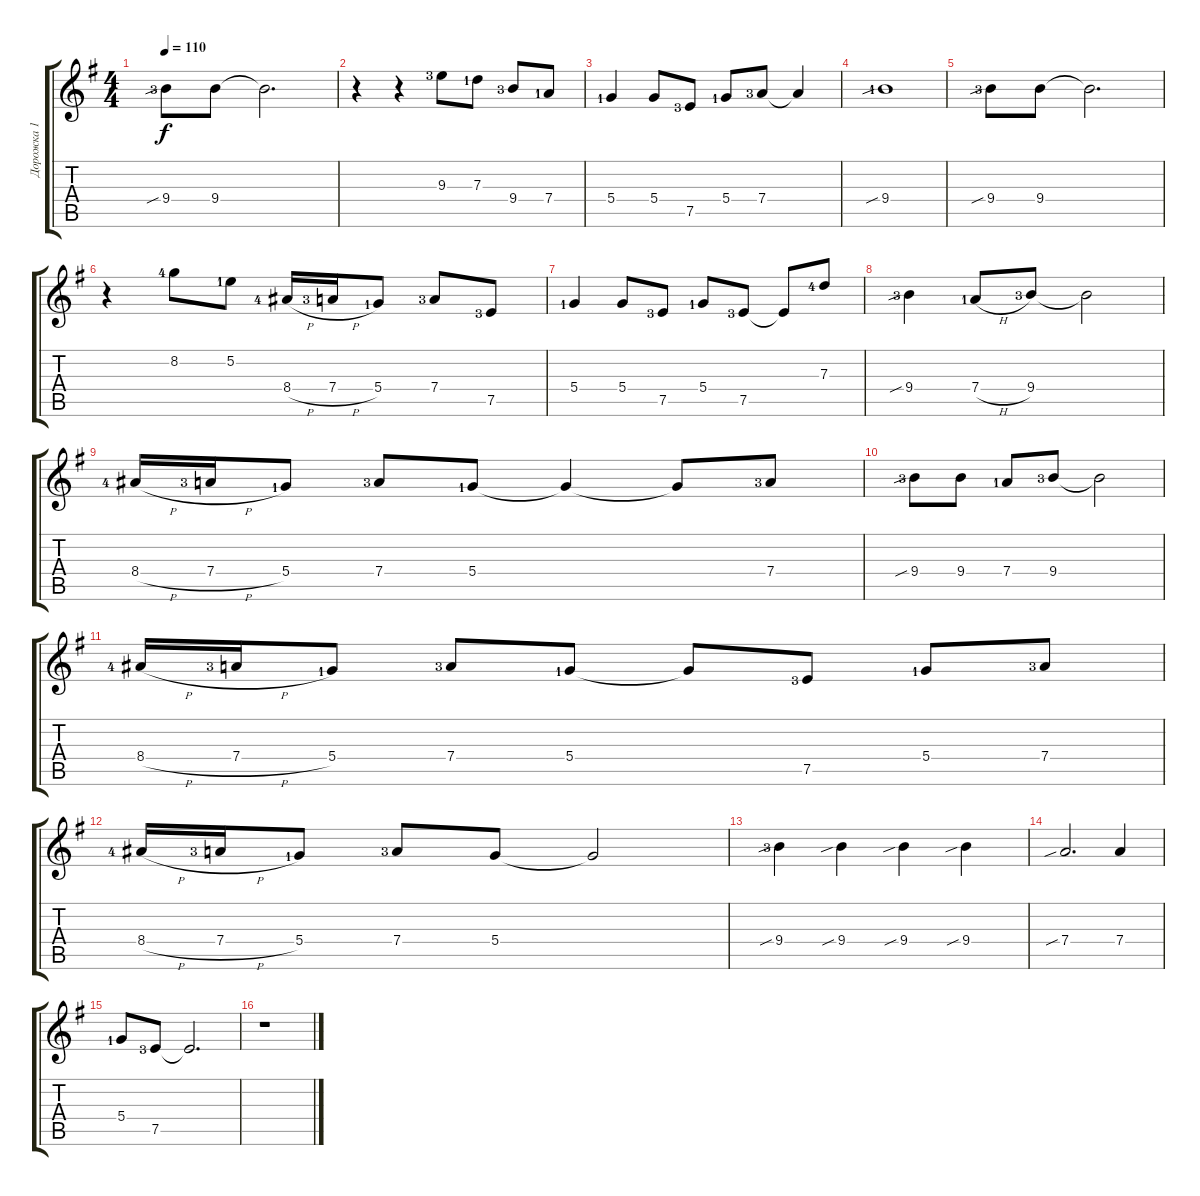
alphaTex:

\track ("Дорожка 1" "Дорожка 1") {instrument acousticguitarsteel}
\staff {score tabs}
\tuning (E4 B3 G3 D3 A2 E2) {hide}
\ts (4 4)
\tempo 110
\clef g2
\ks eminor
9.4{sib lf 4}.8{dy f} 9.4.8 9.4{t}.2{d} |
r.4 r.4 9.3{lf 4}.8 7.3{lf 2}.8 9.4{lf 4}.8 7.4{lf 2}.8 |
5.4{lf 2}.4 5.4.8 7.5{lf 4}.8 5.4{lf 2}.8 7.4{lf 4}.8 7.4{t}.4 |
9.4{sib lf 2}.1 |
9.4{sib lf 4}.8 9.4.8 9.4{t}.2{d} |
r.4 8.2{lf 5}.8 5.2{lf 2}.8 8.4{h lf 5}.16 7.4{h lf 4}.16 5.4{lf 2}.8 7.4{lf 4}.8 7.5{lf 4}.8 |
5.4{lf 2}.4 5.4.8 7.5{lf 4}.8 5.4{lf 2}.8 7.5{lf 4}.8 7.5{t}.8 7.3{lf 5}.8 |
9.4{sib lf 4}.4 7.4{h lf 2}.8 9.4{lf 4}.8 9.4{t}.2 |
8.4{h lf 5}.16 7.4{h lf 4}.16 5.4{lf 2}.8 7.4{lf 4}.8 5.4{lf 2}.8 5.4{t}.4 5.4{t}.8 7.4{lf 4}.8 |
9.4{sib lf 4}.8 9.4.8 7.4{lf 2}.8 9.4{lf 4}.8 9.4{t}.2 |
8.4{h lf 5}.16 7.4{h lf 4}.16 5.4{lf 2}.8 7.4{lf 4}.8 5.4{lf 2}.8 5.4{t}.8 7.5{lf 4}.8 5.4{lf 2}.8 7.4{lf 4}.8 |
8.4{h lf 5}.16 7.4{h lf 4}.16 5.4{lf 2}.8 7.4{lf 4}.8 5.4.8 5.4{t}.2 |
9.4{sib lf 4}.4 9.4{sib}.4 9.4{sib}.4 9.4{sib}.4 |
7.4{sib}.2{d} 7.4.4 |
5.4{lf 2}.8 7.5{lf 4}.8 7.5{t}.2{d} |
r.1
